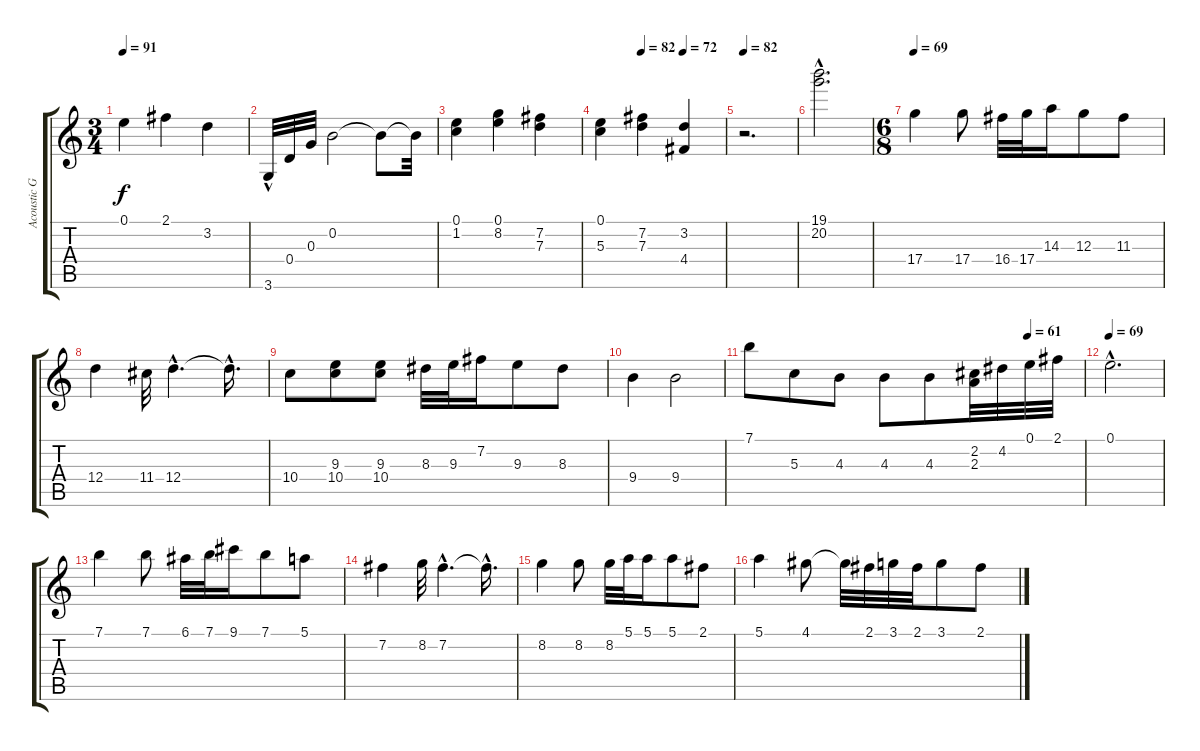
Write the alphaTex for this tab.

\track ("Acoustic Guitar 1" "Acoustic G") {instrument acousticguitarnylon}
\staff {score tabs}
\tuning (E4 B3 G3 D3 A2 E2) {hide}
\ts (3 4)
\tempo 91
\clef g2
\ks c
0.1.4{dy f} 2.1.4 3.2.4 |
3.6{hac}.32 0.4.32 0.3.32 0.2.2 0.2{t}.8 0.2{t}.32 |
(0.1 1.2).4 (0.1 8.2).4 (7.2 7.3).4 |
\tempo (82 0.3333333333333333)
\tempo (72 0.6666666666666666)
(0.1 5.3).4 (7.2 7.3).4 (3.2 4.4).4 |
\tempo 82
r.2{d} |
(19.1{hac} 20.2{hac}).2{d} |
\ts (6 8)
\tempo 69
17.4.4 17.4.8 16.4.32 17.4.32 14.3.16 12.3.8 11.3.8 |
12.4.4 11.4.32 12.4{hac}.4{d} 12.4{hac t}.16{d} |
10.4.8 (9.3 10.4).8 (9.3 10.4).8 8.3.32 9.3.32 7.2.16 9.3.8 8.3.8 |
9.4.4 9.4.2 |
\tempo (61 0.8333333333333334)
7.1.8 5.3.8 4.3.8 4.3.8 4.3.8 (2.2 2.3).32 4.2.32 0.1.32 2.1.32 |
\tempo 69
0.1{hac}.2{d} |
7.1.4 7.1.8 6.1.32 7.1.32 9.1.16 7.1.8 5.1.8 |
7.2.4 8.2.32 7.2{hac}.4{d} 7.2{hac t}.16{d} |
8.2.4 8.2.8 8.2.32 5.1.32 5.1.16 5.1.8 2.1.8 |
5.1.4 4.1.8 4.1{t}.32 2.1.32 3.1.32 2.1.32 3.1.8 2.1.8
